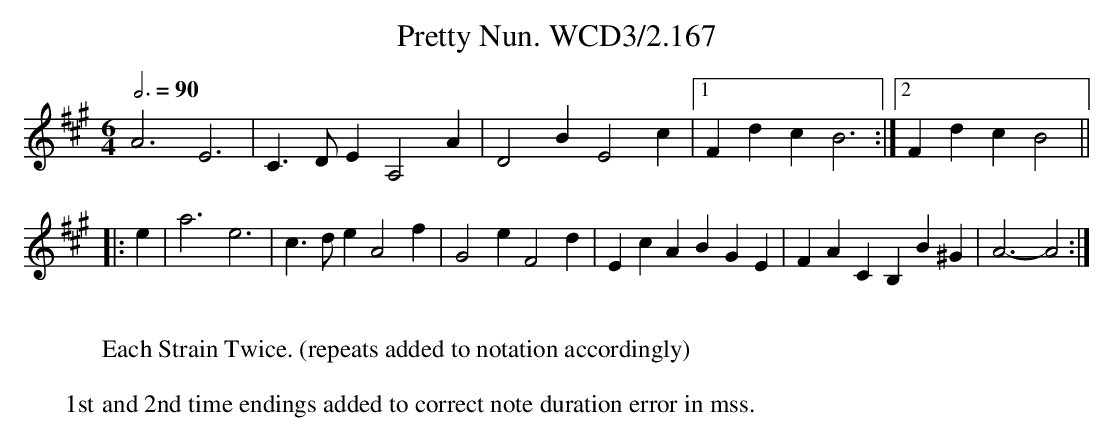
X:1
T:Pretty Nun. WCD3/2.167
M:6/4
L:1/4
Q:3/4=90
K:A
A3E3|C3/D/E A,2A|D2B E2c|1Fdc B3:|2Fdc B2||
|:e|a3e3|c3/d/e A2f|G2e F2d|EcABGE|FAC B,B^G|A3-A2:|
W:
W:Each Strain Twice. (repeats added to notation accordingly)
W:
W:1st and 2nd time endings added to correct note duration error in mss.
